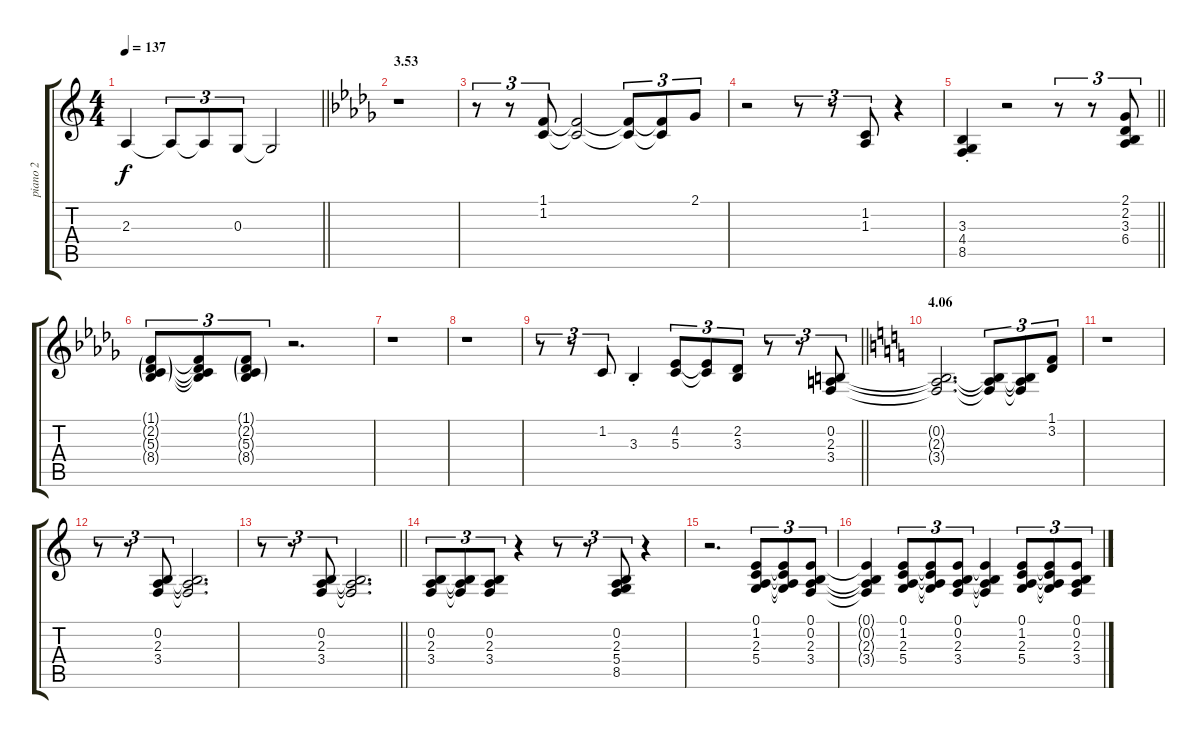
\track ("piano 2" "piano 2") {instrument acousticgrandpiano}
\staff {score tabs}
\tuning (E4 B3 G3 D3 A2 E2) {hide}
\ts (4 4)
\tempo 137
\clef g2
\barLineRight lightlight
\ks c
2.3{t}.4{dy f} 2.3{t}.8{tu (3 2)} 2.3{t}.8{tu (3 2)} 0.3.8{tu (3 2)} 0.3{t}.2 |
\section ("" "3.53")
\ks db
r.1 |
r.8{tu (3 2)} r.8{tu (3 2)} (1.1 1.2).8{tu (3 2)} (1.1{t} 1.2{t}).2 (1.1{t} 1.2{t}).8{tu (3 2)} (1.1{t} 1.2{t}).8{tu (3 2)} 2.1.8{tu (3 2)} |
r.2 r.8{tu (3 2)} r.8{tu (3 2)} (1.2 1.3).8{tu (3 2)} r.4 |
\barLineRight lightlight
(3.3{st} 4.4{st} 8.5{st}).4 r.2 r.8{tu (3 2)} r.8{tu (3 2)} (2.1 2.2 3.3 6.4).8{tu (3 2)} |
(1.1{g} 2.2{g} 5.3{g} 8.4{g}).8{tu (3 2)} (1.1{t} 2.2{t} 5.3{t} 8.4{t}).8{tu (3 2)} (1.1{g} 2.2{g} 5.3{g} 8.4{g}).8{tu (3 2)} r.2{d} |
r.1 |
r.1 |
\barLineRight lightlight
r.8{tu (3 2)} r.8{tu (3 2)} 1.2.8{tu (3 2)} 3.3{st}.4 (4.2 5.3).8{tu (3 2)} (4.2{t} 5.3{t}).8{tu (3 2)} (2.2 3.3).8{tu (3 2)} r.8{tu (3 2)} r.8{tu (3 2)} (0.2 2.3 3.4).8{tu (3 2)} |
\section ("" "4.06")
\ks c
(0.2{t} 2.3{t} 3.4{t}).2{d} (0.2{t} 2.3{t} 3.4{t}).8{tu (3 2)} (0.2{t} 2.3{t} 3.4{t}).8{tu (3 2)} (1.1 3.2).8{tu (3 2)} |
r.1 |
r.8{tu (3 2)} r.8{tu (3 2)} (0.2 2.3 3.4).8{tu (3 2)} (0.2{t} 2.3{t} 3.4{t}).2{d} |
\barLineRight lightlight
r.8{tu (3 2)} r.8{tu (3 2)} (0.2 2.3 3.4).8{tu (3 2)} (0.2{t} 2.3{t} 3.4{t}).2{d} |
(0.2 2.3 3.4).8{tu (3 2)} (0.2{t} 2.3{t} 3.4{t}).8{tu (3 2)} (0.2 2.3 3.4).8{tu (3 2)} r.4 r.8{tu (3 2)} r.8{tu (3 2)} (0.2 2.3 5.4 8.5).8{tu (3 2)} r.4 |
r.2{d} (0.1 1.2 2.3 5.4).8{tu (3 2)} (0.1{t} 1.2{t} 2.3{t} 5.4{t}).8{tu (3 2)} (0.1 0.2 2.3 3.4).8{tu (3 2)} |
(0.1{t} 0.2{t} 2.3{t} 3.4{t}).4 (0.1 1.2 2.3 5.4).8{tu (3 2)} (0.1{t} 1.2{t} 2.3{t} 5.4{t}).8{tu (3 2)} (0.1 0.2 2.3 3.4).8{tu (3 2)} (0.1{t} 0.2{t} 2.3{t} 3.4{t}).4 (0.1 1.2 2.3 5.4).8{tu (3 2)} (0.1{t} 1.2{t} 2.3{t} 5.4{t}).8{tu (3 2)} (0.1 0.2 2.3 3.4).8{tu (3 2)}
